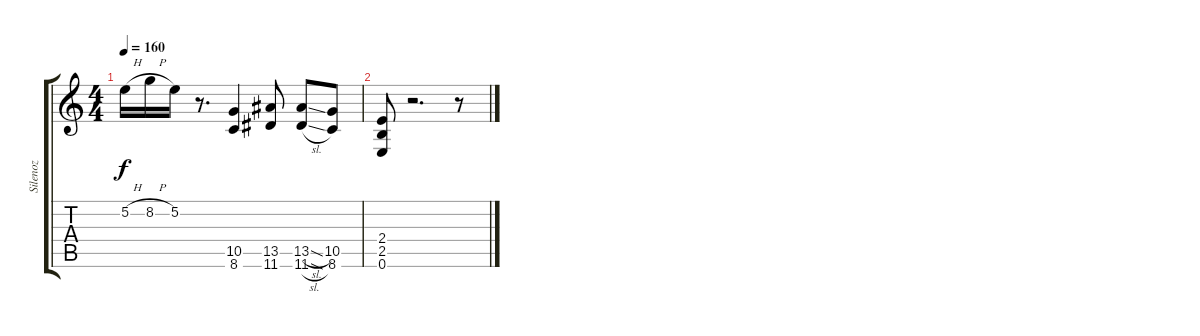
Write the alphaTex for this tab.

\track ("Silenoz" "Silenoz") {instrument distortionguitar}
\staff {score tabs}
\tuning (E4 B3 G3 D3 A2 E2) {hide}
\ts (4 4)
\tempo 160
\clef g2
\ks c
5.2{h}.16{dy f} 8.2{h}.16 5.2.16 r.8{d} (10.5 8.6).4 (13.5 11.6).8 (13.5{sl} 11.6{sl}).8 (10.5 8.6).8 |
(2.4 2.5 0.6).8 r.2{d} r.8
